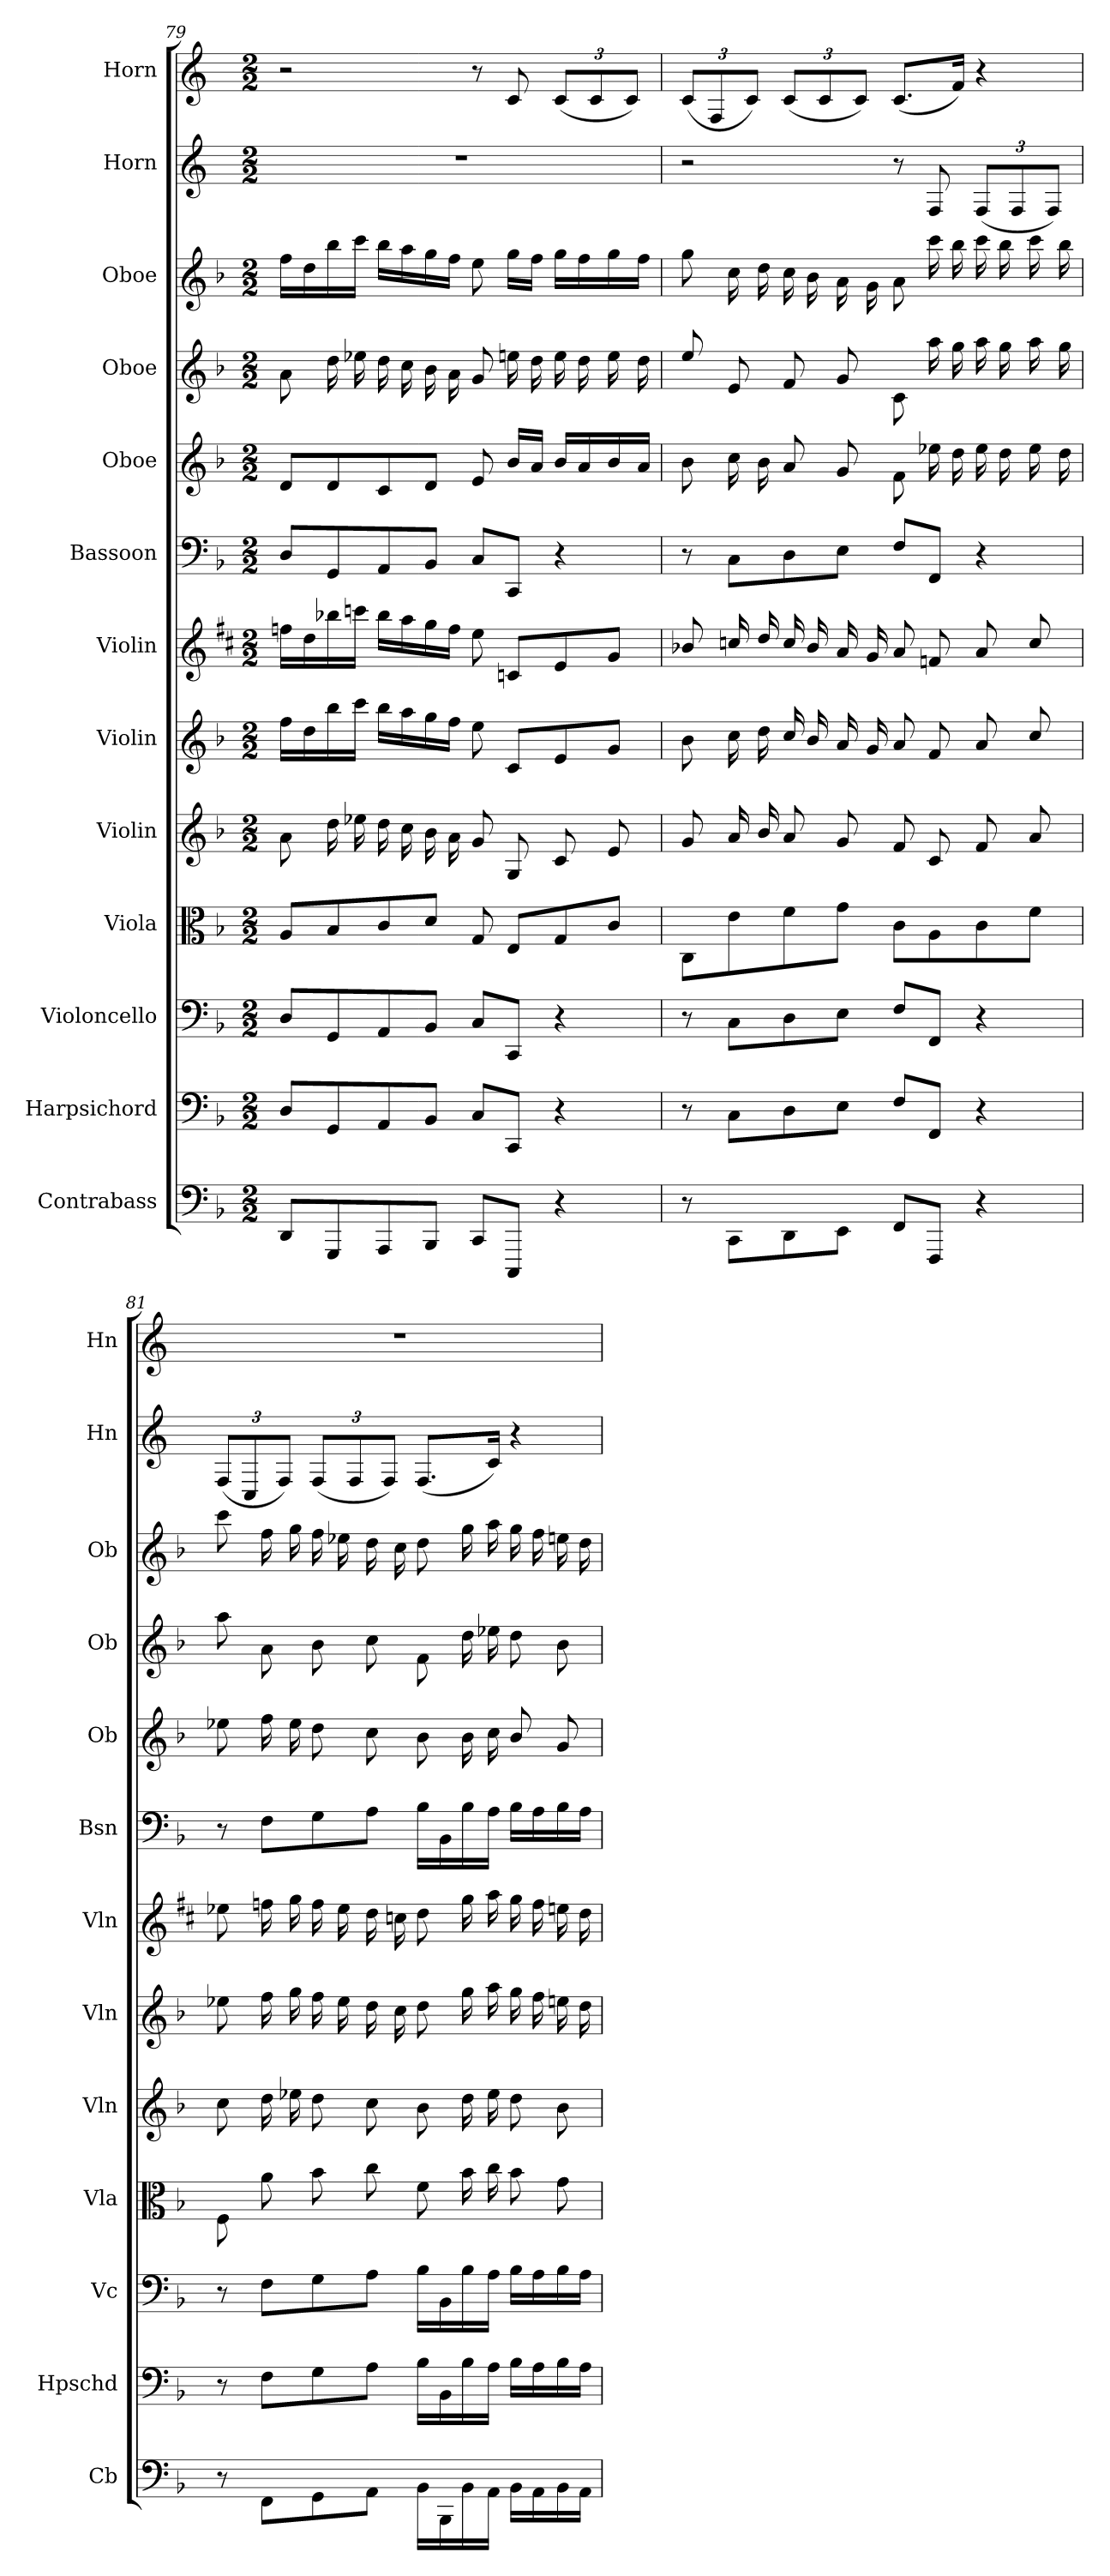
**kern	**kern	**kern	**kern	**kern	**kern	**kern	**kern	**kern	**kern	**kern	**kern	**kern
*part13	*part12	*part11	*part10	*part9	*part8	*part7	*part6	*part5	*part4	*part3	*part2	*part1
*staff13	*staff12	*staff11	*staff10	*staff9	*staff8	*staff7	*staff6	*staff5	*staff4	*staff3	*staff2	*staff1
*I"Contrabass	*I"Harpsichord	*I"Violoncello	*I"Viola	*I"Violin	*I"Violin	*I"Violin	*I"Bassoon	*I"Oboe	*I"Oboe	*I"Oboe	*I"Horn	*I"Horn
*I'Cb	*I'Hpschd	*I'Vc	*I'Vla	*I'Vln	*I'Vln	*I'Vln	*I'Bsn	*I'Ob	*I'Ob	*I'Ob	*I'Hn	*I'Hn
*clefF4	*clefF4	*clefF4	*clefC3	*clefG2	*clefG2	*clefG2	*clefF4	*clefG2	*clefG2	*clefG2	*clefG2	*clefG2
*ITrd7c12	*	*	*	*	*	*	*	*	*	*	*ITrd4c7	*ITrd4c7
*k[b-]	*k[b-]	*k[b-]	*k[b-]	*k[b-]	*k[b-]	*k[f#c#]	*k[b-]	*k[b-]	*k[b-]	*k[b-]	*k[b-]	*k[b-]
*F:	*F:	*F:	*F:	*F:	*F:	*D:	*F:	*F:	*F:	*F:	*F:	*F:
*M2/2	*M2/2	*M2/2	*M2/2	*M2/2	*M2/2	*M2/2	*M2/2	*M2/2	*M2/2	*M2/2	*M2/2	*M2/2
=79	=79	=79	=79	=79	=79	=79	=79	=79	=79	=79	=79	=79
8DDD/L	8D/L	8D/L	8A/L	8a\	16ff\LL	16ffn\LL	8D/L	8d/L	8a\	16ff\LL	1r	2r
.	.	.	.	.	16dd\	16dd\	.	.	.	16dd\	.	.
8GGGG/	8GG/	8GG/	8B-/	16dd\	16bb-\	16bb-X\	8GG/	8d/	16dd\	16bb-\	.	.
.	.	.	.	16ee-X\	16ccc\JJ	16cccn\JJ	.	.	16ee-X\	16ccc\JJ	.	.
8AAAA/	8AA/	8AA/	8c/	16dd\	16bb-\LL	16bb-\LL	8AA/	8c/	16dd\	16bb-\LL	.	.
.	.	.	.	16cc\	16aa\	16aa\	.	.	16cc\	16aa\	.	.
8BBBB-/J	8BB-/J	8BB-/J	8d/J	16b-\	16gg\	16gg\	8BB-/J	8d/J	16b-\	16gg\	.	.
.	.	.	.	16a\	16ff\JJ	16ff\JJ	.	.	16a\	16ff\JJ	.	.
8CCC/L	8C/L	8C/L	8G/	8g/	8ee\	8ee\	8C/L	8e/	8g/	8ee\	.	8r
8CCCC/J	8CC/J	8CC/J	8E/L	8G/	8c/L	8cn/L	8CC/J	16b-/LL	16een\	16gg\LL	.	8F/
.	.	.	.	.	.	.	.	16a/JJ	16dd\	16ff\JJ	.	.
*	*	*	*	*	*	*	*	*	*	*	*	*Xbrackettup
4r	4r	4r	8G/	8c/	8e/	8e/	4r	16b-/LL	16ee\	16gg\LL	.	(12F/L
.	.	.	.	.	.	.	.	16a/	16dd\	16ff\	.	.
.	.	.	.	.	.	.	.	.	.	.	.	12F/
.	.	.	8c/J	8e/	8g/J	8g/J	.	16b-/	16ee\	16gg\	.	.
.	.	.	.	.	.	.	.	.	.	.	.	12F/J)
.	.	.	.	.	.	.	.	16a/JJ	16dd\	16ff\JJ	.	.
=80	=80	=80	=80	=80	=80	=80	=80	=80	=80	=80	=80	=80
8r	8r	8r	8C\L	8g/	8b-\	8b-X/	8r	8b-\	8ee/	8gg\	2r	(12F/L
.	.	.	.	.	.	.	.	.	.	.	.	12BB-/
8CCC\L	8C\L	8C\L	8e\	16a/	16cc\	16ccn/	8C\L	16cc\	8e/	16cc\	.	.
.	.	.	.	.	.	.	.	.	.	.	.	12F/J)
.	.	.	.	16b-/	16dd\	16dd/	.	16b-\	.	16dd\	.	.
8DDD\	8D\	8D\	8f\	8a/	16cc/	16cc/	8D\	8a/	8f/	16cc\	.	(12F/L
.	.	.	.	.	16b-/	16b-/	.	.	.	16b-\	.	.
.	.	.	.	.	.	.	.	.	.	.	.	12F/
8EEE\J	8E\J	8E\J	8g\J	8g/	16a/	16a/	8E\J	8g/	8g/	16a\	.	.
.	.	.	.	.	.	.	.	.	.	.	.	12F/J)
.	.	.	.	.	16g/	16g/	.	.	.	16g\	.	.
8FFF/L	8F/L	8F/L	8c\L	8f/	8a/	8a/	8F/L	8f\	8c\	8a\	8r	(8.F/L
8FFFF/J	8FF/J	8FF/J	8A\	8c/	8f/	8fn/	8FF/J	16ee-X\	16aa\	16ccc\	8BB-/	.
.	.	.	.	.	.	.	.	16dd\	16gg\	16bb-\	.	16B-/Jk)
*	*	*	*	*	*	*	*	*	*	*	*Xbrackettup	*
4r	4r	4r	8c\	8f/	8a/	8a/	4r	16ee-\	16aa\	16ccc\	(12BB-/L	4r
.	.	.	.	.	.	.	.	16dd\	16gg\	16bb-\	.	.
.	.	.	.	.	.	.	.	.	.	.	12BB-/	.
.	.	.	8f\J	8a/	8cc/	8cc/	.	16ee-\	16aa\	16ccc\	.	.
.	.	.	.	.	.	.	.	.	.	.	12BB-/J)	.
.	.	.	.	.	.	.	.	16dd\	16gg\	16bb-\	.	.
=81	=81	=81	=81	=81	=81	=81	=81	=81	=81	=81	=81	=81
8r	8r	8r	8F\	8cc\	8ee-X\	8ee-X\	8r	8ee-X\	8aa\	8ccc\	(12BB-/L	1r
.	.	.	.	.	.	.	.	.	.	.	12FF/	.
8FFF\L	8F\L	8F\L	8a\	16dd\	16ff\	16ffn\	8F\L	16ff\	8a\	16ff\	.	.
.	.	.	.	.	.	.	.	.	.	.	12BB-/J)	.
.	.	.	.	16ee-X\	16gg\	16gg\	.	16ee-\	.	16gg\	.	.
8GGG\	8G\	8G\	8b-\	8dd\	16ff\	16ff\	8G\	8dd\	8b-\	16ff\	(12BB-/L	.
.	.	.	.	.	16ee-\	16ee-\	.	.	.	16ee-X\	.	.
.	.	.	.	.	.	.	.	.	.	.	12BB-/	.
8AAA\J	8A\J	8A\J	8cc\	8cc\	16dd\	16dd\	8A\J	8cc\	8cc\	16dd\	.	.
.	.	.	.	.	.	.	.	.	.	.	12BB-/J)	.
.	.	.	.	.	16cc\	16ccn\	.	.	.	16cc\	.	.
16BBB-\LL	16B-\LL	16B-\LL	8f\	8b-\	8dd\	8dd\	16B-\LL	8b-\	8f\	8dd\	(8.BB-/L	.
16BBBB-\	16BB-\	16BB-\	.	.	.	.	16BB-\	.	.	.	.	.
16BBB-\	16B-\	16B-\	16b-\	16dd\	16gg\	16gg\	16B-\	16b-\	16dd\	16gg\	.	.
16AAA\JJ	16A\JJ	16A\JJ	16cc\	16ee-\	16aa\	16aa\	16A\JJ	16cc\	16ee-X\	16aa\	16F/Jk)	.
16BBB-\LL	16B-\LL	16B-\LL	8b-\	8dd\	16gg\	16gg\	16B-\LL	8b-/	8dd\	16gg\	4r	.
16AAA\	16A\	16A\	.	.	16ff\	16ff\	16A\	.	.	16ff\	.	.
16BBB-\	16B-\	16B-\	8g\	8b-\	16een\	16een\	16B-\	8g/	8b-\	16een\	.	.
16AAA\JJ	16A\JJ	16A\JJ	.	.	16dd\	16dd\	16A\JJ	.	.	16dd\	.	.
=	=	=	=	=	=	=	=	=	=	=	=	=
*-	*-	*-	*-	*-	*-	*-	*-	*-	*-	*-	*-	*-
